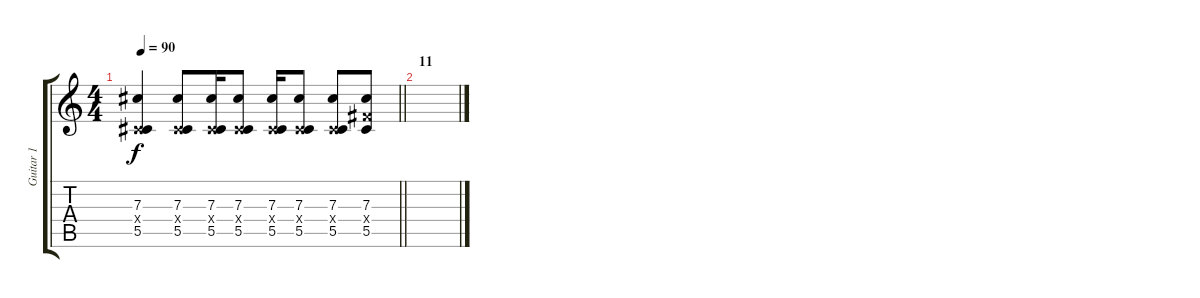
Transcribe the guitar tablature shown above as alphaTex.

\track ("Guitar 1" "Guitar 1") {instrument electricguitarjazz}
\staff {score tabs}
\tuning (Eb4 Bb3 Gb3 Db3 Ab2 Db2) {hide}
\ts (4 4)
\tempo 90
\clef g2
\barLineRight lightlight
\ks c
(7.3 0.4{x} 5.5).4{dy f} (7.3 0.4{x} 5.5).8 (7.3 0.4{x} 5.5).16 (7.3 0.4{x} 5.5).8 (7.3 0.4{x} 5.5).16 (7.3 0.4{x} 5.5).8 (7.3 0.4{x} 5.5).8 (7.3 5.4{x} 5.5).8 |
\section ("" "11")
